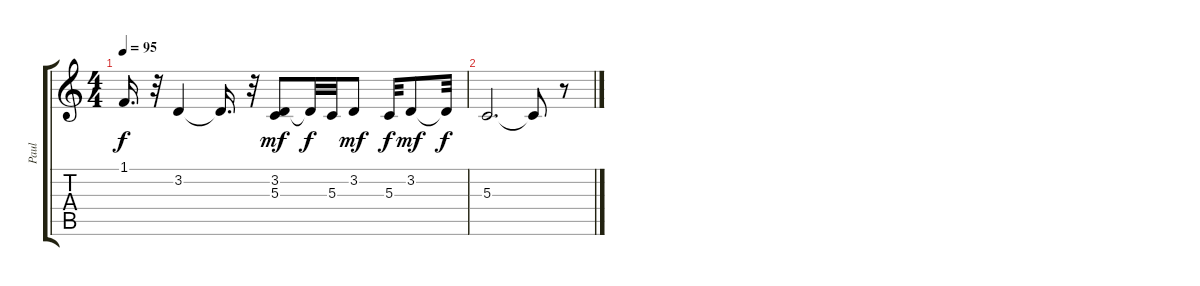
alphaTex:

\track ("Paul " "Paul ") {instrument harmonica}
\staff {score tabs}
\tuning (E4 B3 G3 D3 A2 E2) {hide}
\ts (4 4)
\tempo 95
\clef g2
\ks c
1.1.16{d dy f} r.32 3.2.4 3.2{t}.16{d} r.32 (3.2 5.3).8{dy mf} 3.2{t}.32{dy f} 5.3.32 3.2.8{dy mf} 5.3.32{dy f} 3.2.8{dy mf} 3.2{t}.32{dy f} |
5.3.2{d} 5.3{t}.8 r.8
